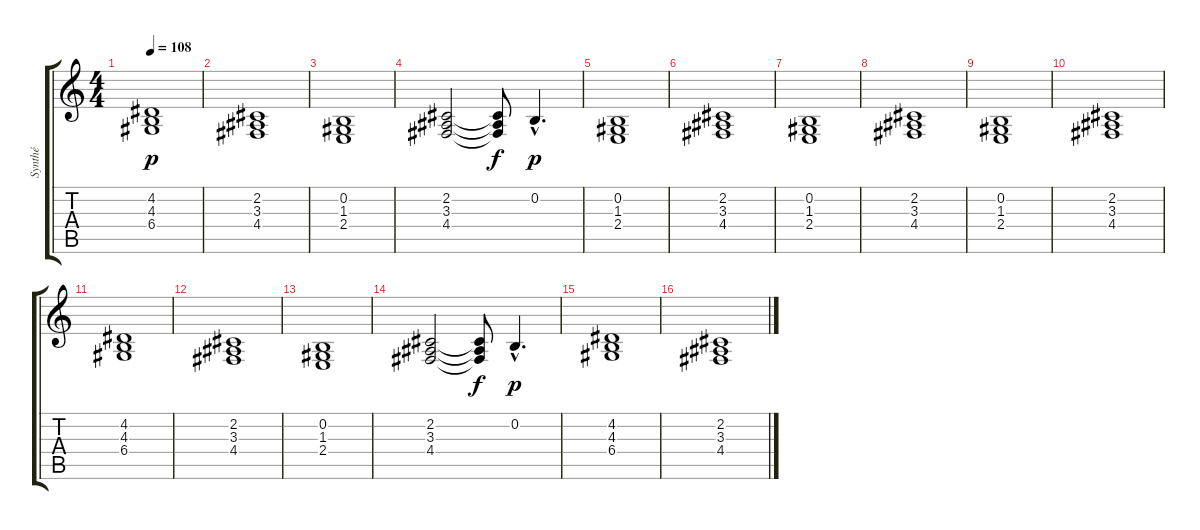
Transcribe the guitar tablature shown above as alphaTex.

\track ("Synthé" "Synthé") {instrument synthstrings1}
\staff {score tabs}
\tuning (E4 B3 G3 D3 A2 E2) {hide}
\ts (4 4)
\tempo 108
\clef g2
\ks c
(4.2 4.3 6.4).1{dy p} |
(2.2 3.3 4.4).1 |
(0.2 1.3 2.4).1 |
(2.2 3.3 4.4).2 (2.2{t} 3.3{t} 4.4{t}).8{dy f} 0.2{hac}.4{d dy p} |
(0.2 1.3 2.4).1 |
(2.2 3.3 4.4).1 |
(0.2 1.3 2.4).1 |
(2.2 3.3 4.4).1 |
(0.2 1.3 2.4).1 |
(2.2 3.3 4.4).1 |
(4.2 4.3 6.4).1 |
(2.2 3.3 4.4).1 |
(0.2 1.3 2.4).1 |
(2.2 3.3 4.4).2 (2.2{t} 3.3{t} 4.4{t}).8{dy f} 0.2{hac}.4{d dy p} |
(4.2 4.3 6.4).1 |
(2.2 3.3 4.4).1
